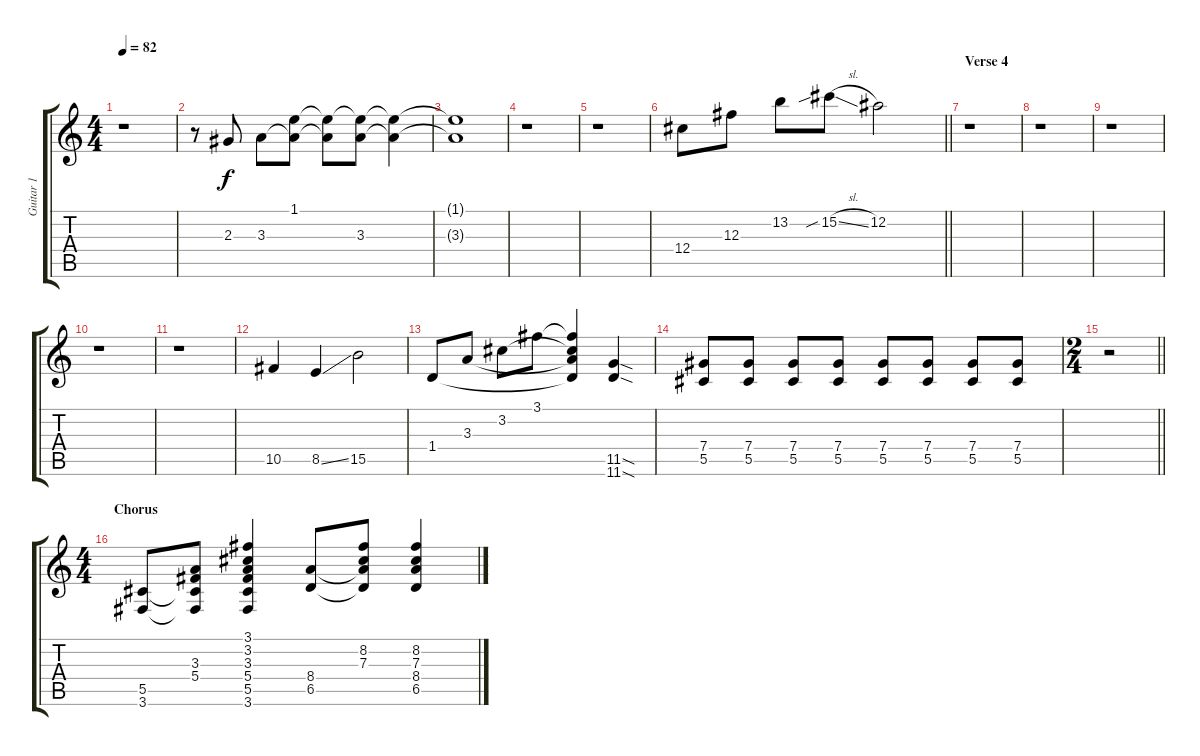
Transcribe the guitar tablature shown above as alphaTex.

\track ("Guitar 1" "Guitar 1") {instrument overdrivenguitar}
\staff {score tabs}
\tuning (Eb4 Bb3 Gb3 Db3 Ab2 Eb2) {hide}
\ts (4 4)
\tempo 82
\clef g2
\ks c
r.1{dy f} |
r.8 2.3.8 3.3.8 (1.1 3.3{t}).8 (1.1{t} 3.3{t}).8 (1.1{t} 3.3).8 (1.1{t} 3.3{t}).4 |
(1.1{t} 3.3{t}).1 |
r.1 |
r.1 |
\barLineRight lightlight
12.4.8 12.3.8 13.2.8 15.2{sib sl}.8 12.2.2 |
\section ("" "Verse 4")
r.1 |
r.1 |
r.1 |
r.1 |
r.1 |
10.5.4 8.5{ss}.4 15.5.2 |
1.4.8 3.3.8 3.2.8 3.1.8 (3.1{t} 3.2{t} 3.3{t} 1.4{t}).4 (11.5{sod} 11.6{sod}).4 |
(7.4 5.5).8 (7.4 5.5).8 (7.4 5.5).8 (7.4 5.5).8 (7.4 5.5).8 (7.4 5.5).8 (7.4 5.5).8 (7.4 5.5).8 |
\ts (2 4)
\barLineRight lightlight
r.2 |
\ts (4 4)
\section ("" "Chorus")
(5.5 3.6).8 (3.3 5.4 5.5{t} 3.6{t}).8 (3.1 3.2 3.3 5.4 5.5 3.6).4 (8.4 6.5).8 (8.2 7.3 8.4{t} 6.5{t}).8 (8.2 7.3 8.4 6.5).4
